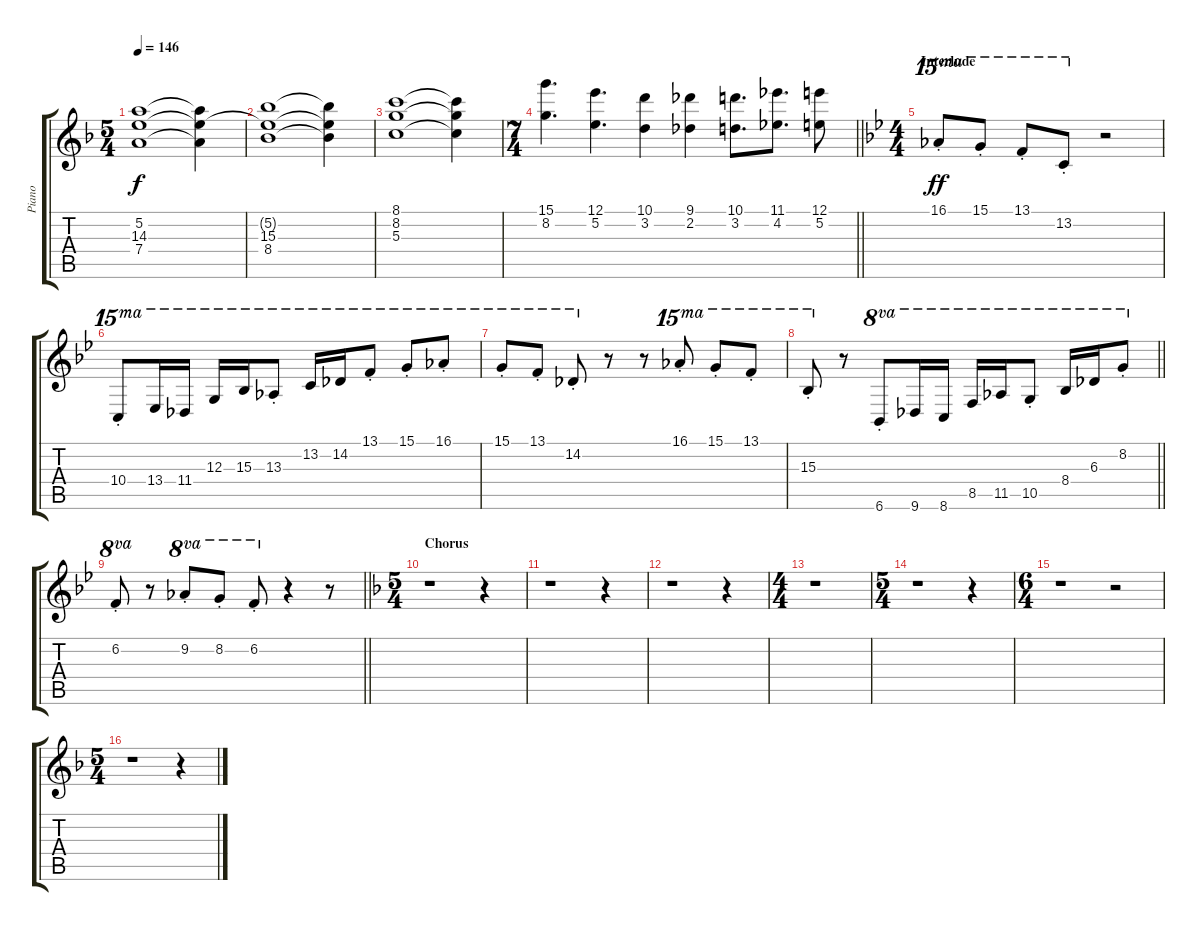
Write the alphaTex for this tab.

\track ("Piano" "Piano") {instrument acousticgrandpiano}
\staff {score tabs}
\tuning (E5 B4 G4 D4 A3 E3) {hide}
\ts (5 4)
\tempo 146
\clef g2
\ks f
(5.2 14.3 7.4).1{dy f} (5.2{t} 14.3{t} 7.4{t}).4 |
(5.2{t} 15.3 8.4).1 (5.2{t} 15.3{t} 8.4{t}).4 |
(8.1 8.2 5.3).1 (8.1{t} 8.2{t} 5.3{t}).4 |
\ts (7 4)
\barLineRight lightlight
(15.1 8.2).4{d} (12.1 5.2).4{d} (10.1 3.2).4 (9.1 2.2).4 (10.1 3.2).8{d} (11.1 4.2).8{d} (12.1 5.2).8 |
\ts (4 4)
\section ("" "Interlude")
\ks bb
16.1{st}.8{ot 15ma dy ff volume 13 instrument acousticgrandpiano} 15.1{st}.8{ot 15ma} 13.1{st}.8{ot 15ma} 13.2{st}.8{ot 15ma} r.2 |
10.4{st}.8{ot 15ma} 13.4.16{ot 15ma} 11.4.16{ot 15ma} 12.3.16{ot 15ma} 15.3.16{ot 15ma} 13.3{st}.8{ot 15ma} 13.2.16{ot 15ma} 14.2.16{ot 15ma} 13.1{st}.8{ot 15ma} 15.1{st}.8{ot 15ma} 16.1{st}.8{ot 15ma} |
15.1{st}.8{ot 15ma} 13.1{st}.8{ot 15ma} 14.2{st}.8{ot 15ma} r.8 r.8 16.1{st}.8{ot 15ma} 15.1{st}.8{ot 15ma} 13.1{st}.8{ot 15ma} |
\barLineRight lightlight
15.3{st}.8{ot 15ma} r.8 6.6{st}.8{ot 8va} 9.6.16{ot 8va} 8.6.16{ot 8va} 8.5.16{ot 8va} 11.5.16{ot 8va} 10.5{st}.8{ot 8va} 8.4.16{ot 8va} 6.3.16{ot 8va} 8.2{st}.8{ot 8va} |
\barLineRight lightlight
6.2{st}.8{ot 8va} r.8 9.2{st}.8{ot 8va} 8.2{st}.8{ot 8va} 6.2{st}.8{ot 8va} r.4 r.8 |
\ts (5 4)
\section ("" "Chorus")
\ks f
r.1 r.4 |
r.1 r.4 |
r.1 r.4 |
\ts (4 4)
r.1 |
\ts (5 4)
r.1 r.4 |
\ts (6 4)
r.1 r.2 |
\ts (5 4)
r.1 r.4
